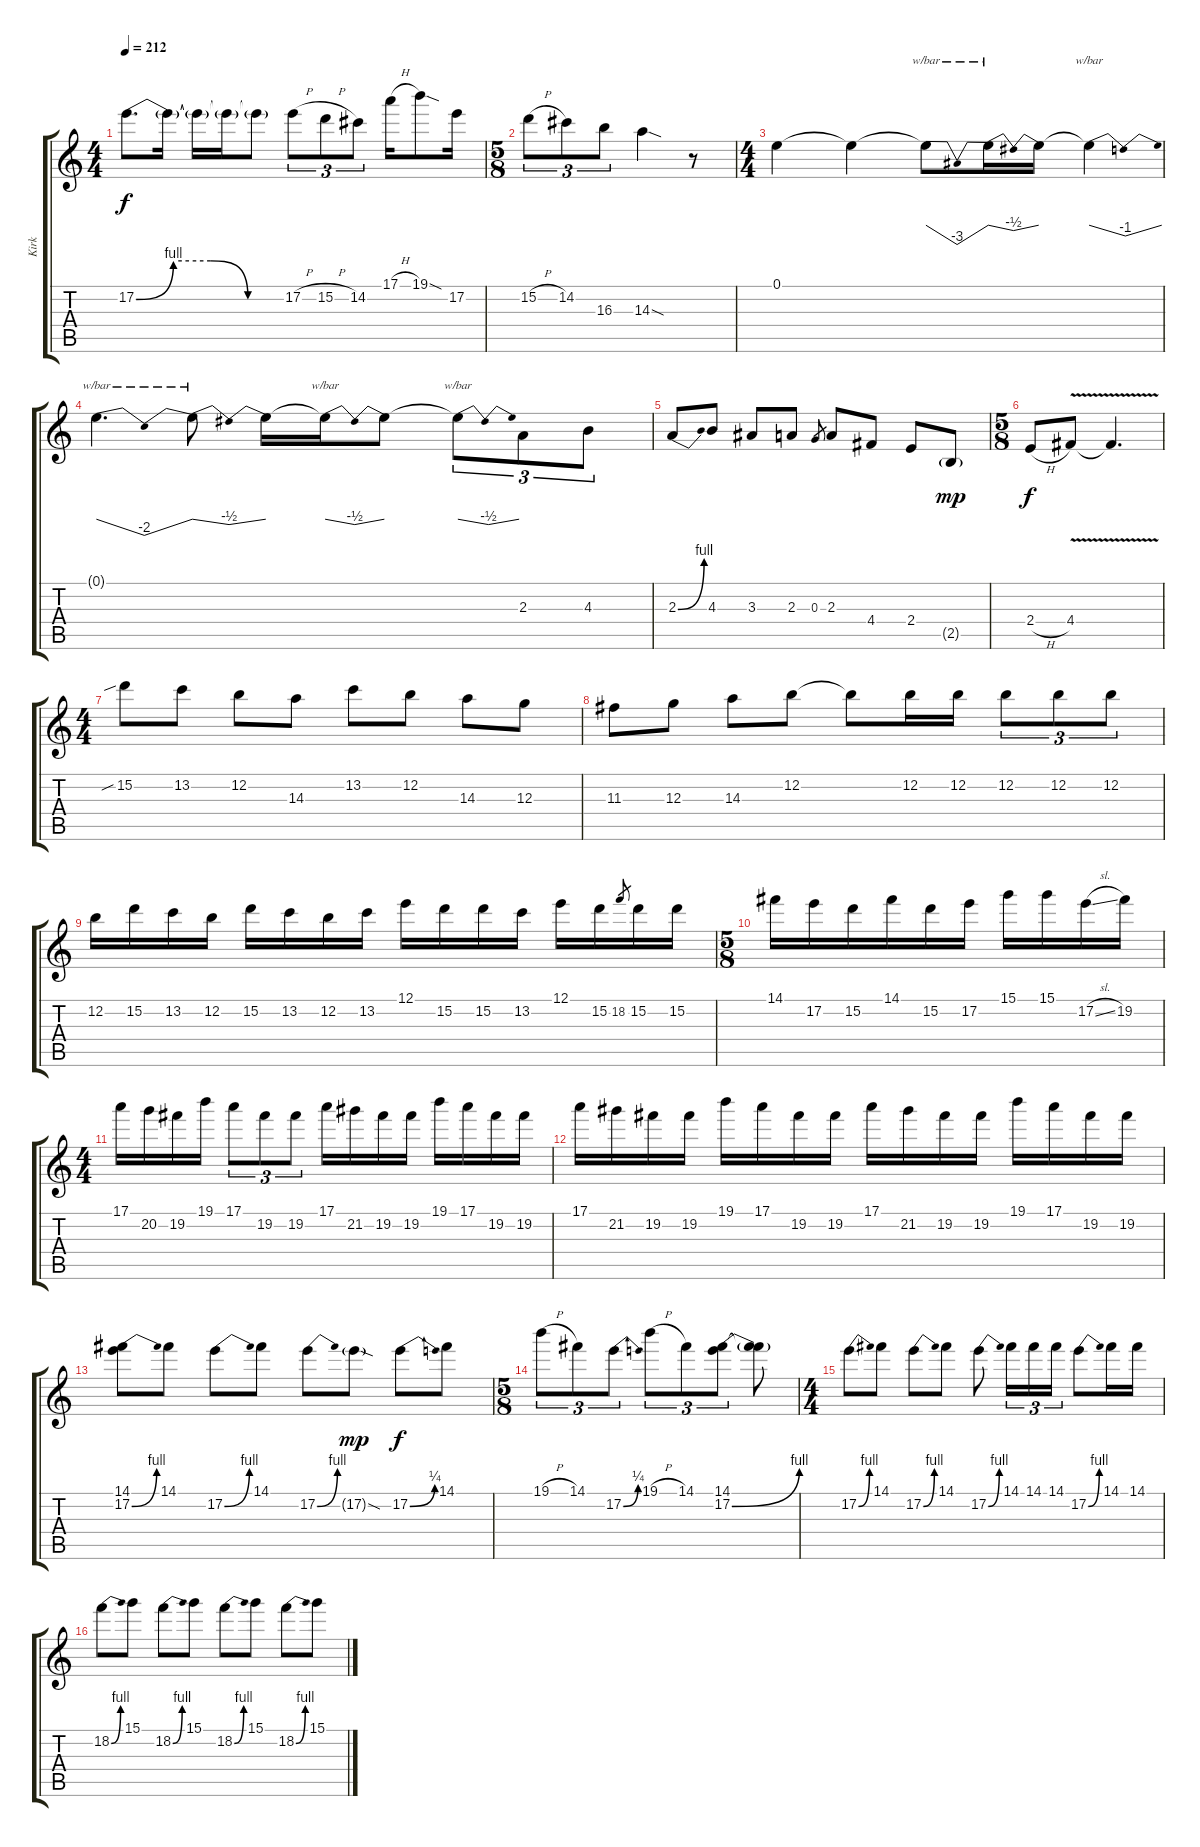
\track ("Kirk" "Kirk") {instrument distortionguitar}
\staff {score tabs}
\tuning (E4 B3 G3 D3 A2 E2) {hide}
\ts (4 4)
\tempo 212
\clef g2
\ks c
17.2{be (custom 0 0 15 4 30 4 45 0 60 0)}.8{d dy f} 17.2{t}.16 17.2{t}.16 17.2{t}.16 17.2{t}.8 17.2{h}.8{tu (3 2)} 15.2{h}.8{tu (3 2)} 14.2.8{tu (3 2)} 17.1{h}.16 19.1{sod}.8 17.2.16 |
\ts (5 8)
15.2{h}.8{tu (3 2)} 14.2.8{tu (3 2)} 16.3.8{tu (3 2)} 14.3{sod}.4 r.8 |
\ts (4 4)
0.1.4 0.1{t}.4 0.1{t}.8{tbe (dip default 0 0 30 -12 60 0)} 0.1{t}.16{tbe (dip default 0 0 30 -2 60 0)} 0.1{t}.16 0.1{t}.4{tbe (dip default 0 0 30 -4 60 0)} |
0.1{t}.4{d tbe (dip default 0 0 30 -8 60 0)} 0.1{t}.8{tbe (dip default 0 0 30 -2 60 0)} 0.1{t}.16 0.1{t}.16{tbe (dip default 0 0 30 -2 60 0)} 0.1{t}.8 0.1{t}.8{tu (3 2) tbe (dip default 0 0 30 -2 60 0)} 2.3.8{tu (3 2)} 4.3.8{tu (3 2)} |
2.3{be (bend 0 0 60 4)}.8 4.3.8 3.3.8 2.3.8 0.3.8{gr} 2.3.8 4.4.8 2.4.8 2.5{g}.8{dy mp} |
\ts (5 8)
2.4{h}.8{dy f} 4.4{v}.8 4.4{t}.4{d} |
\ts (4 4)
15.2{sib}.8 13.2.8 12.2.8 14.3.8 13.2.8 12.2.8 14.3.8 12.3.8 |
11.3.8 12.3.8 14.3.8 12.2.8 12.2{t}.8 12.2.16 12.2.16 12.2.8{tu (3 2)} 12.2.8{tu (3 2)} 12.2.8{tu (3 2)} |
12.2.16 15.2.16 13.2.16 12.2.16 15.2.16 13.2.16 12.2.16 13.2.16 12.1.16 15.2.16 15.2.16 13.2.16 12.1.16 15.2.16 18.2.8{gr} 15.2.16 15.2.16 |
\ts (5 8)
14.1.16 17.2.16 15.2.16 14.1.16 15.2.16 17.2.16 15.1.16 15.1.16 17.2{sl}.16 19.2.16 |
\ts (4 4)
17.1.16 20.2.16 19.2.16 19.1.16 17.1.8{tu (3 2)} 19.2.8{tu (3 2)} 19.2.8{tu (3 2)} 17.1.16 21.2.16 19.2.16 19.2.16 19.1.16 17.1.16 19.2.16 19.2.16 |
17.1.16 21.2.16 19.2.16 19.2.16 19.1.16 17.1.16 19.2.16 19.2.16 17.1.16 21.2.16 19.2.16 19.2.16 19.1.16 17.1.16 19.2.16 19.2.16 |
(14.1 17.2{be (bend 0 0 60 4)}).8 14.1.8 17.2{be (bend 0 0 60 4)}.8 14.1.8 17.2{be (bend 0 0 60 4)}.8 17.2{sod g}.8{dy mp} 17.2{be (bend 0 0 60 1)}.8{dy f} 14.1.8 |
\ts (5 8)
19.1{h}.8{tu (3 2)} 14.1.8{tu (3 2)} 17.2{be (bend 0 0 60 1)}.8{tu (3 2)} 19.1{h}.8{tu (3 2)} 14.1.8{tu (3 2)} (14.1 17.2{be (bend 0 0 60 4)}).8{tu (3 2)} (14.1{t} 17.2{t}).8 |
\ts (4 4)
17.2{be (bend 0 0 60 4)}.8 14.1.8 17.2{be (bend 0 0 60 4)}.8 14.1.8 17.2{be (bend 0 0 60 4)}.8 14.1.16{tu (3 2)} 14.1.16{tu (3 2)} 14.1.16{tu (3 2)} 17.2{be (bend 0 0 60 4)}.8 14.1.16 14.1.16 |
18.2{be (bend 0 0 60 4)}.8 15.1.8 18.2{be (bend 0 0 60 4)}.8 15.1.8 18.2{be (bend 0 0 60 4)}.8 15.1.8 18.2{be (bend 0 0 60 4)}.8 15.1.8
